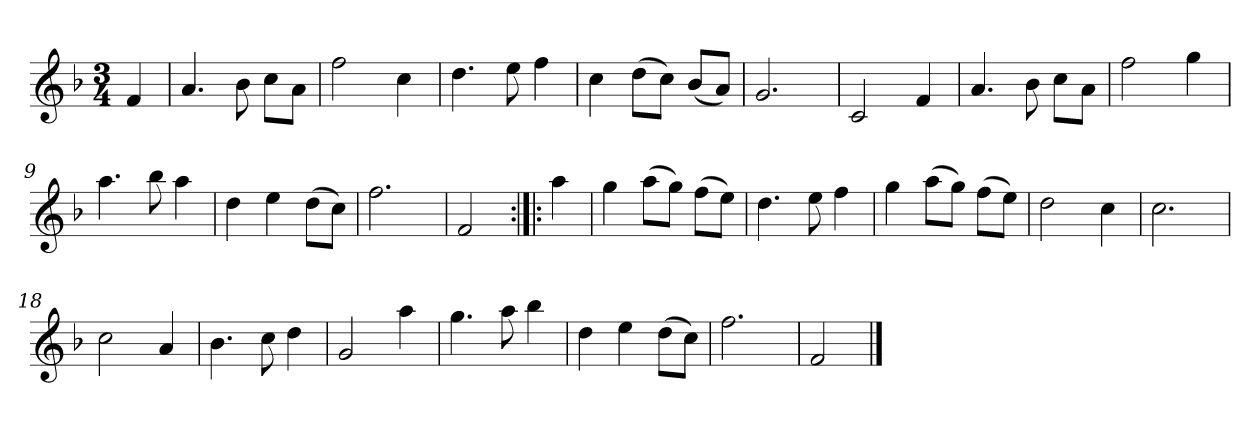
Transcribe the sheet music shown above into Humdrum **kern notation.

**kern
*part1
*staff1
*clefG2
*k[b-]
*F:
*M3/4
*MM120
=
4f
=1
4.a
8b-
8cc\L
8a\J
=2
2ff
4cc
=3
4.dd
8ee
4ff
=4
4cc
(8dd\L
8cc\J)
(8b-/L
8a/J)
=5
2.g
=6
2c
4f
=7
4.a
8b-
8cc\L
8a\J
=8
2ff
4gg
=9
4.aa
8bb-
4aa
=10
4dd
4ee
(8dd\L
8cc\J)
=11
2.ff
=12
2f
=:|!|:
4aa
=13
4gg
(8aa\L
8gg\J)
(8ff\L
8ee\J)
=14
4.dd
8ee
4ff
=15
4gg
(8aa\L
8gg\J)
(8ff\L
8ee\J)
=16
2dd
4cc
=17
2.cc
=18
2cc
4a
=19
4.b-
8cc
4dd
=20
2g
4aa
=21
4.gg
8aa
4bb-
=22
4dd
4ee
(8dd\L
8cc\J)
=23
2.ff
=24
2f
==
*-
